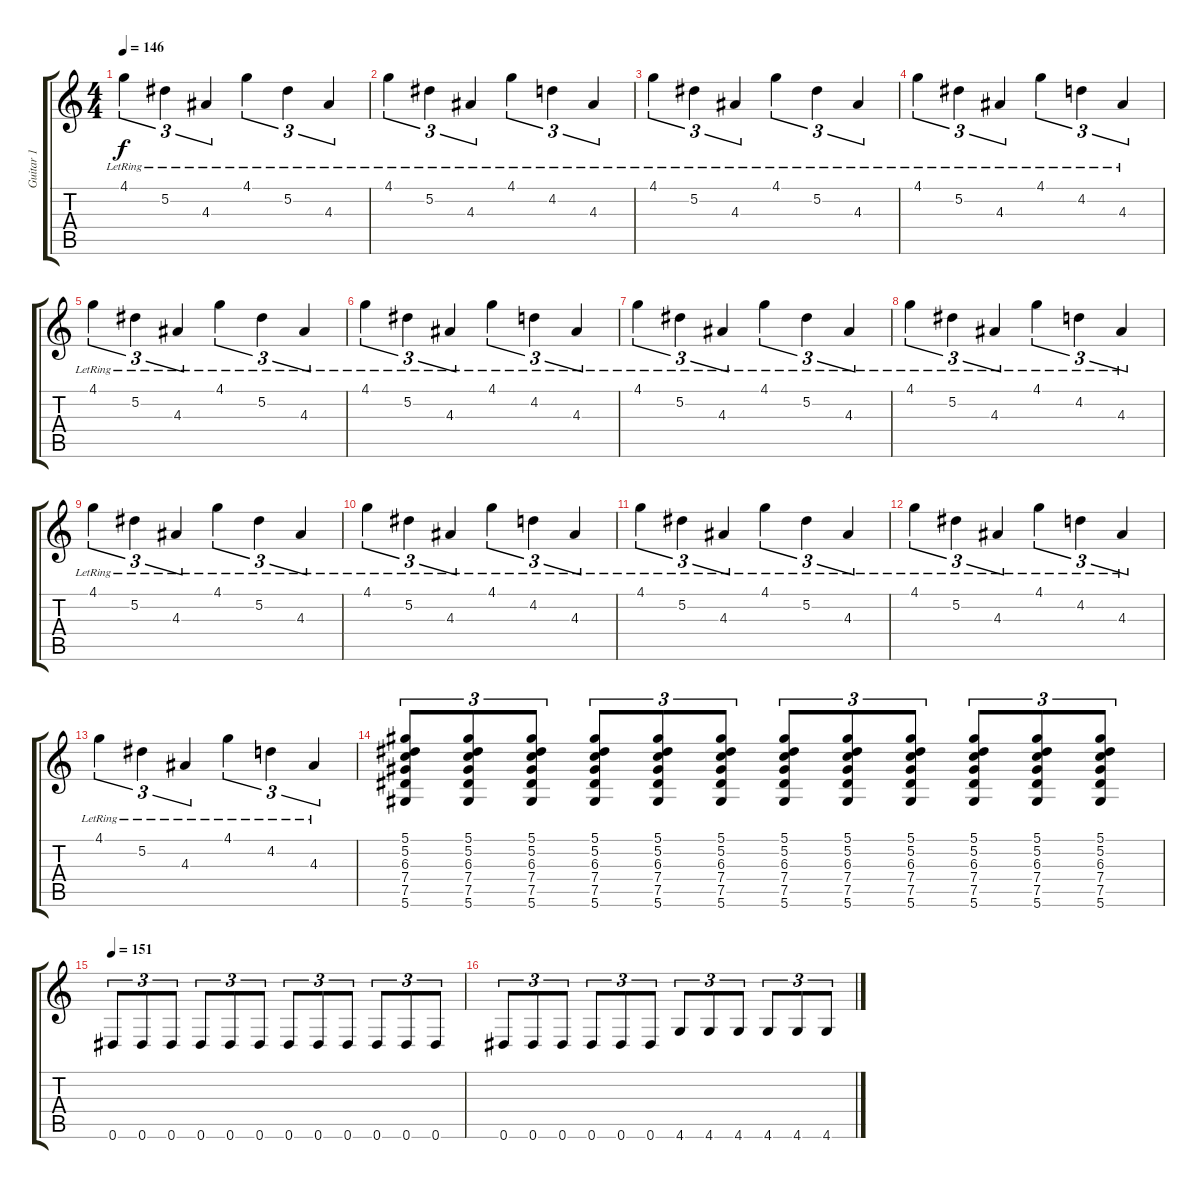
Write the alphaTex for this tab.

\track ("Guitar 1" "Guitar 1") {instrument distortionguitar}
\staff {score tabs}
\tuning (Eb4 Bb3 Gb3 Db3 Ab2 Eb2) {hide}
\ts (4 4)
\tempo 146
\clef g2
\ks c
4.1{lr}.4{tu (3 2) dy f} 5.2{lr}.4{tu (3 2)} 4.3{lr}.4{tu (3 2)} 4.1{lr}.4{tu (3 2)} 5.2{lr}.4{tu (3 2)} 4.3{lr}.4{tu (3 2)} |
4.1{lr}.4{tu (3 2)} 5.2{lr}.4{tu (3 2)} 4.3{lr}.4{tu (3 2)} 4.1{lr}.4{tu (3 2)} 4.2{lr}.4{tu (3 2)} 4.3{lr}.4{tu (3 2)} |
4.1{lr}.4{tu (3 2)} 5.2{lr}.4{tu (3 2)} 4.3{lr}.4{tu (3 2)} 4.1{lr}.4{tu (3 2)} 5.2{lr}.4{tu (3 2)} 4.3{lr}.4{tu (3 2)} |
4.1{lr}.4{tu (3 2)} 5.2{lr}.4{tu (3 2)} 4.3{lr}.4{tu (3 2)} 4.1{lr}.4{tu (3 2)} 4.2{lr}.4{tu (3 2)} 4.3{lr}.4{tu (3 2)} |
4.1{lr}.4{tu (3 2)} 5.2{lr}.4{tu (3 2)} 4.3{lr}.4{tu (3 2)} 4.1{lr}.4{tu (3 2)} 5.2{lr}.4{tu (3 2)} 4.3{lr}.4{tu (3 2)} |
4.1{lr}.4{tu (3 2)} 5.2{lr}.4{tu (3 2)} 4.3{lr}.4{tu (3 2)} 4.1{lr}.4{tu (3 2)} 4.2{lr}.4{tu (3 2)} 4.3{lr}.4{tu (3 2)} |
4.1{lr}.4{tu (3 2)} 5.2{lr}.4{tu (3 2)} 4.3{lr}.4{tu (3 2)} 4.1{lr}.4{tu (3 2)} 5.2{lr}.4{tu (3 2)} 4.3{lr}.4{tu (3 2)} |
4.1{lr}.4{tu (3 2)} 5.2{lr}.4{tu (3 2)} 4.3{lr}.4{tu (3 2)} 4.1{lr}.4{tu (3 2)} 4.2{lr}.4{tu (3 2)} 4.3{lr}.4{tu (3 2)} |
4.1{lr}.4{tu (3 2)} 5.2{lr}.4{tu (3 2)} 4.3{lr}.4{tu (3 2)} 4.1{lr}.4{tu (3 2)} 5.2{lr}.4{tu (3 2)} 4.3{lr}.4{tu (3 2)} |
4.1{lr}.4{tu (3 2)} 5.2{lr}.4{tu (3 2)} 4.3{lr}.4{tu (3 2)} 4.1{lr}.4{tu (3 2)} 4.2{lr}.4{tu (3 2)} 4.3{lr}.4{tu (3 2)} |
4.1{lr}.4{tu (3 2)} 5.2{lr}.4{tu (3 2)} 4.3{lr}.4{tu (3 2)} 4.1{lr}.4{tu (3 2)} 5.2{lr}.4{tu (3 2)} 4.3{lr}.4{tu (3 2)} |
4.1{lr}.4{tu (3 2)} 5.2{lr}.4{tu (3 2)} 4.3{lr}.4{tu (3 2)} 4.1{lr}.4{tu (3 2)} 4.2{lr}.4{tu (3 2)} 4.3{lr}.4{tu (3 2)} |
4.1{lr}.4{tu (3 2)} 5.2{lr}.4{tu (3 2)} 4.3{lr}.4{tu (3 2)} 4.1{lr}.4{tu (3 2)} 4.2{lr}.4{tu (3 2)} 4.3{lr}.4{tu (3 2)} |
(5.1 5.2 6.3 7.4 7.5 5.6).8{tu (3 2)} (5.1 5.2 6.3 7.4 7.5 5.6).8{tu (3 2)} (5.1 5.2 6.3 7.4 7.5 5.6).8{tu (3 2)} (5.1 5.2 6.3 7.4 7.5 5.6).8{tu (3 2)} (5.1 5.2 6.3 7.4 7.5 5.6).8{tu (3 2)} (5.1 5.2 6.3 7.4 7.5 5.6).8{tu (3 2)} (5.1 5.2 6.3 7.4 7.5 5.6).8{tu (3 2)} (5.1 5.2 6.3 7.4 7.5 5.6).8{tu (3 2)} (5.1 5.2 6.3 7.4 7.5 5.6).8{tu (3 2)} (5.1 5.2 6.3 7.4 7.5 5.6).8{tu (3 2)} (5.1 5.2 6.3 7.4 7.5 5.6).8{tu (3 2)} (5.1 5.2 6.3 7.4 7.5 5.6).8{tu (3 2)} |
\tempo 151
0.6.8{tu (3 2) volume 15 balance 8} 0.6.8{tu (3 2)} 0.6.8{tu (3 2)} 0.6.8{tu (3 2)} 0.6.8{tu (3 2)} 0.6.8{tu (3 2)} 0.6.8{tu (3 2)} 0.6.8{tu (3 2)} 0.6.8{tu (3 2)} 0.6.8{tu (3 2)} 0.6.8{tu (3 2)} 0.6.8{tu (3 2)} |
0.6.8{tu (3 2)} 0.6.8{tu (3 2)} 0.6.8{tu (3 2)} 0.6.8{tu (3 2)} 0.6.8{tu (3 2)} 0.6.8{tu (3 2)} 4.6.8{tu (3 2)} 4.6.8{tu (3 2)} 4.6.8{tu (3 2)} 4.6.8{tu (3 2)} 4.6.8{tu (3 2)} 4.6.8{tu (3 2)}
